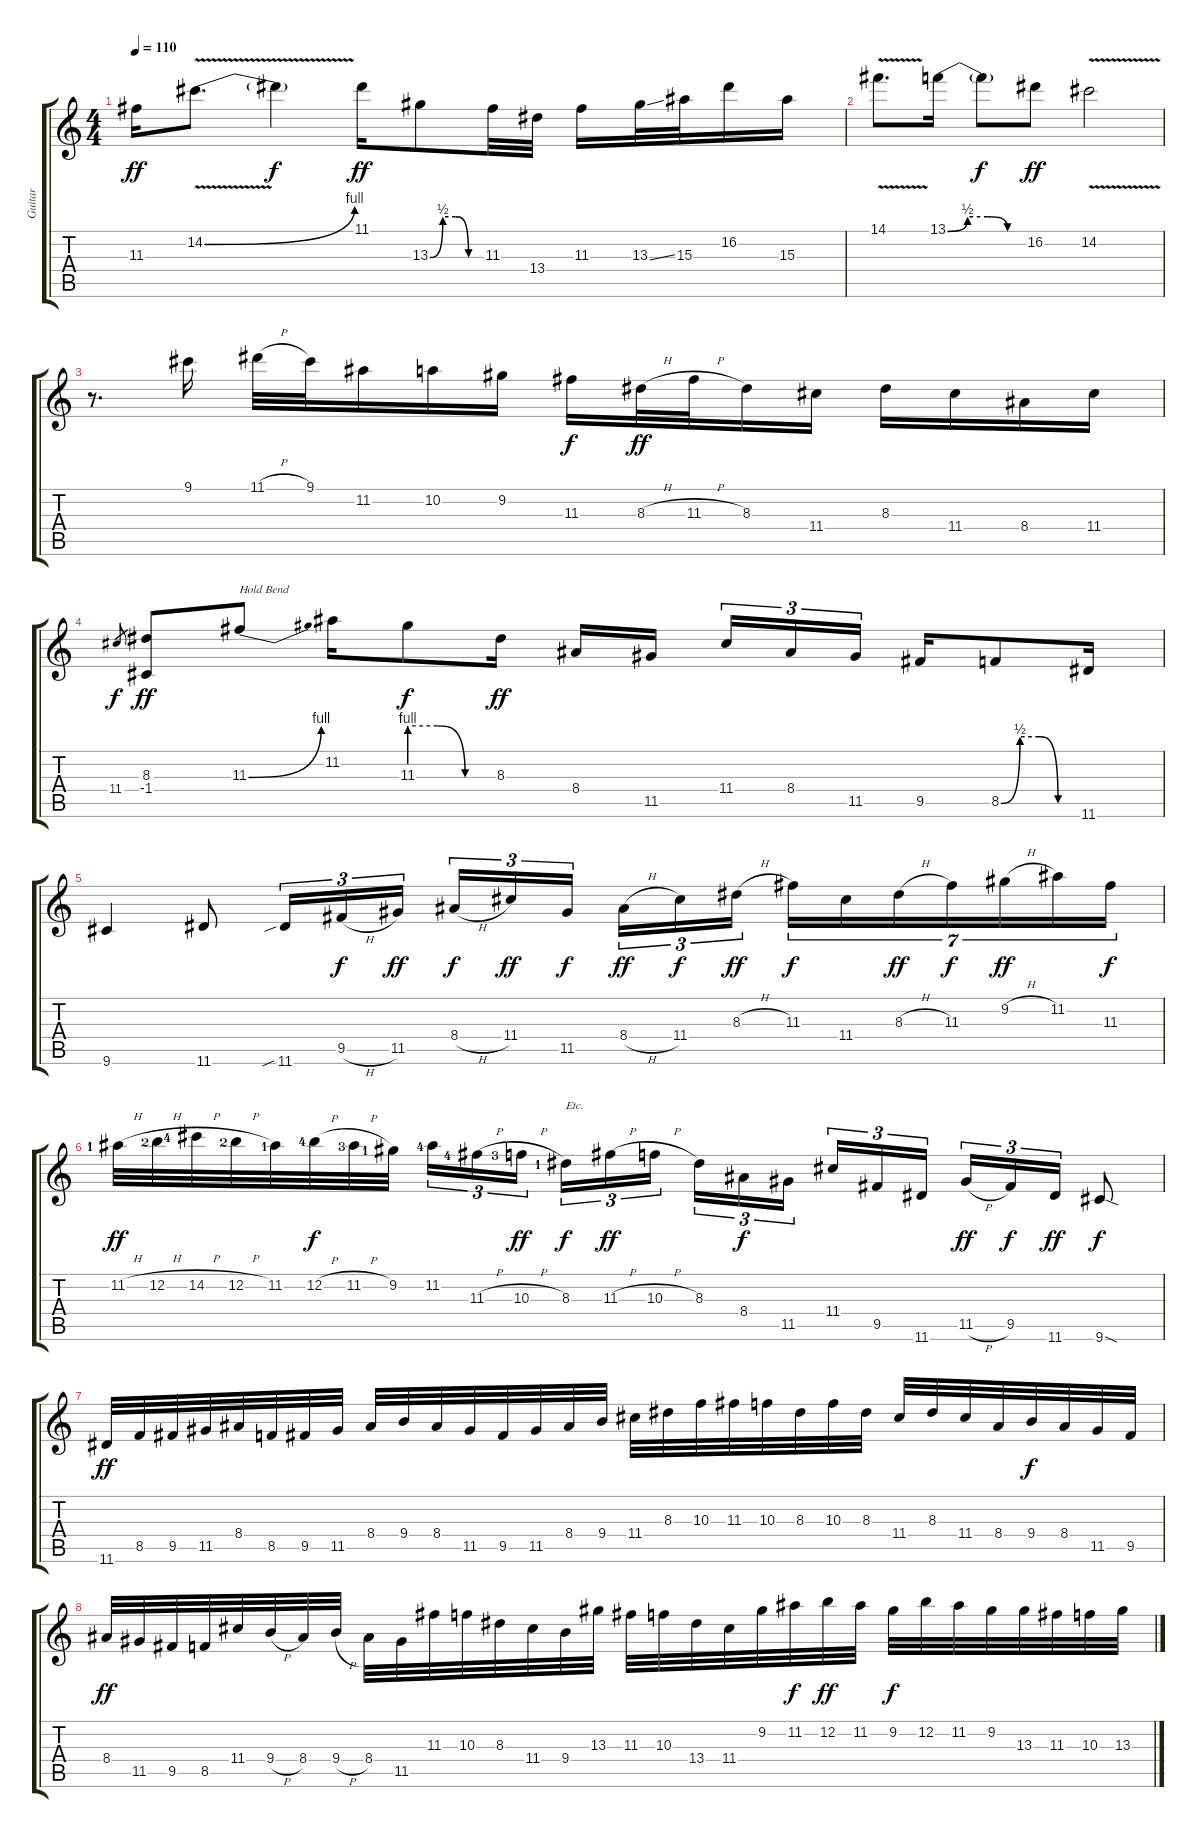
\track ("Guitar" "Guitar") {instrument overdrivenguitar}
\staff {score tabs}
\tuning (E4 B3 G3 D3 A2 E2) {hide}
\ts (4 4)
\tempo 110
\clef g2
\ks c
11.3.16{dy ff} 14.2{be (bend 0 0 60 4) v}.8{d} 14.2{t}.4{dy f} 11.1.16{dy ff} 13.3{be (custom 0 0 15 2 30 2 45 0 60 0)}.8 11.3.32 13.4.32 11.3.16 13.3{ss}.32 15.3.32 16.2.16 15.3.16 |
14.1{v}.8{d} 13.1{be (custom 0 0 15 2 30 2 45 0 60 0)}.16 13.1{t}.8{dy f} 16.2.8{dy ff} 14.2{v}.2 |
r.8{d} 9.1.16 11.1{h}.32 9.1.32 11.2.16 10.2.16 9.2.16 11.3.16{dy f} 8.3{h}.32{dy ff} 11.3{h}.32 8.3.16 11.4.16 8.3.16 11.4.16 8.4.16 11.4.16 |
11.4.8{gr dy f} (8.3 -1.4).8{dy ff} 11.3{be (bend 0 0 60 4)}.8{txt "Hold Bend"} 11.2.16 11.3{be (custom 0 4 20 4 40 0 60 0)}.8{dy f} 8.3.16{dy ff} 8.4.16 11.5.16{beam splitsecondary} 11.4.16{tu (3 2)} 8.4.16{tu (3 2)} 11.5.16{tu (3 2)} 9.5.16 8.5{be (custom 0 0 15 2 30 2 45 0 60 0)}.8 11.6.16 |
9.6.4 11.6.8 11.6{sib}.16{tu (3 2)} 9.5{h}.16{tu (3 2) dy f} 11.5.16{tu (3 2) dy ff} 8.4{h}.16{tu (3 2) dy f} 11.4.16{tu (3 2) dy ff} 11.5.16{tu (3 2) dy f beam splitsecondary} 8.4{h}.16{tu (3 2) dy ff} 11.4.16{tu (3 2) dy f} 8.3{h}.16{tu (3 2) dy ff} 11.3.16{tu (7 4) dy f} 11.4.16{tu (7 4)} 8.3{h}.16{tu (7 4) dy ff} 11.3.16{tu (7 4) dy f} 9.2{h}.16{tu (7 4) dy ff} 11.2.16{tu (7 4)} 11.3.16{tu (7 4) dy f} |
11.2{h lf 2}.32{dy ff} 12.2{h lf 3}.32 14.2{h lf 5}.32 12.2{h lf 3}.32 11.2{lf 2}.32 12.2{h lf 5}.32{dy f} 11.2{h lf 4}.32 9.2{lf 2}.32 11.2{lf 5}.16{tu (3 2)} 11.3{h lf 5}.16{tu (3 2)} 10.3{h lf 4}.16{tu (3 2) dy ff beam splitsecondary} 8.3{lf 2}.16{tu (3 2) txt "Etc." dy f} 11.3{h}.16{tu (3 2) dy ff} 10.3{h}.16{tu (3 2)} 8.3.16{tu (3 2)} 8.4.16{tu (3 2) dy f} 11.5.16{tu (3 2) beam splitsecondary} 11.4.16{tu (3 2)} 9.5.16{tu (3 2)} 11.6.16{tu (3 2)} 11.5{h}.16{tu (3 2) dy ff} 9.5.16{tu (3 2) dy f} 11.6.16{tu (3 2) dy ff} 9.6{sod}.8{dy f} |
11.6.32{dy ff} 8.5.32 9.5.32 11.5.32 8.4.32 8.5.32 9.5.32 11.5.32 8.4.32 9.4.32 8.4.32 11.5.32 9.5.32 11.5.32 8.4.32 9.4.32 11.4.32 8.3.32 10.3.32 11.3.32 10.3.32 8.3.32 10.3.32 8.3.32 11.4.32 8.3.32 11.4.32 8.4.32 9.4.32{dy f} 8.4.32 11.5.32 9.5.32 |
8.4.32{dy ff} 11.5.32 9.5.32 8.5.32 11.4.32 9.4{h}.32 8.4.32 9.4{h}.32 8.4.32 11.5.32 11.3.32 10.3.32 8.3.32 11.4.32 9.4.32 13.3.32 11.3.32 10.3.32 13.4.32 11.4.32 9.2.32 11.2.32{dy f} 12.2.32{dy ff} 11.2.32 9.2.32{dy f} 12.2.32 11.2.32 9.2.32 13.3.32 11.3.32 10.3.32 13.3.32
